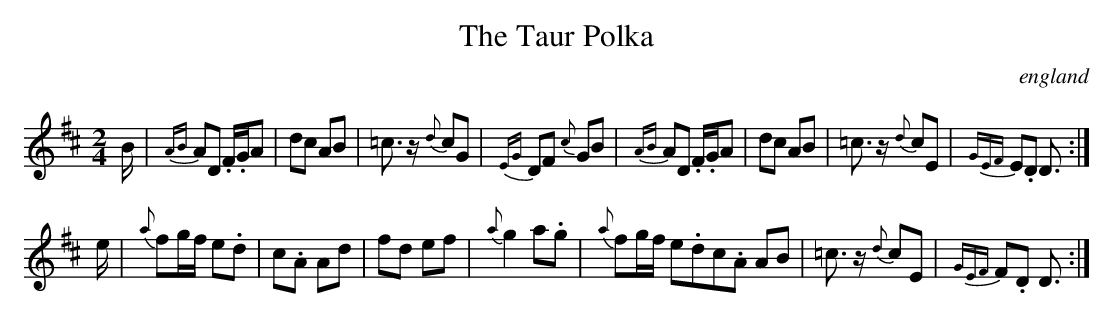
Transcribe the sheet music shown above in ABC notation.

X:1
T:Taur Polka, The
O:england
E:9
M:2/4
K:D
B|{AB}A2D2 .F.GA2|d2c2 A2B2|=c3 z {d}c2G2|{EG}D2F2 {c}G2B2|{AB}A2D2 .F.GA2|d2c2 A2B2|=c3 z {d}c2E2|{GEF}E2.D2 D3:|
e|{a}f2gf e2.d2|c2.A2 A2d2|f2d2 e2f2|{a}g4 a2.g2|{a}f2gf e2.d2c2.A2 A2B2|=c3 z {d}c2E2|{GEF}F2.D2 D3:|
